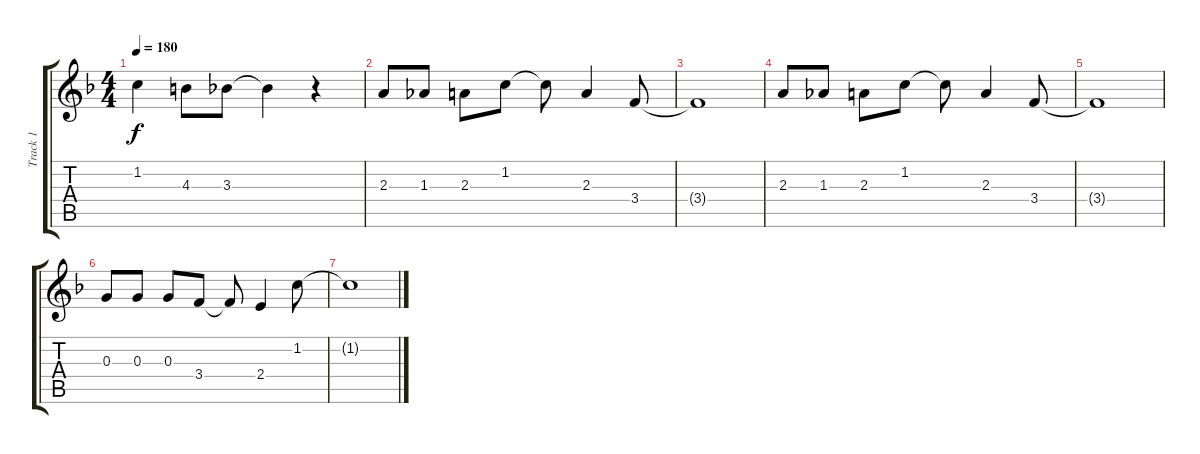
\track ("Track 1" "Track 1") {instrument acousticguitarnylon}
\staff {score tabs}
\tuning (E4 B3 G3 D3 A2 E2) {hide}
\ts (4 4)
\tempo 180
\clef g2
\ks f
1.2.4{dy f} 4.3.8 3.3.8 3.3{t}.4 r.4 |
2.3.8 1.3.8 2.3.8 1.2.8 1.2{t}.8 2.3.4 3.4.8 |
3.4{t}.1 |
2.3.8 1.3.8 2.3.8 1.2.8 1.2{t}.8 2.3.4 3.4.8 |
3.4{t}.1 |
0.3.8 0.3.8 0.3.8 3.4.8 3.4{t}.8 2.4.4 1.2.8 |
1.2{t}.1
